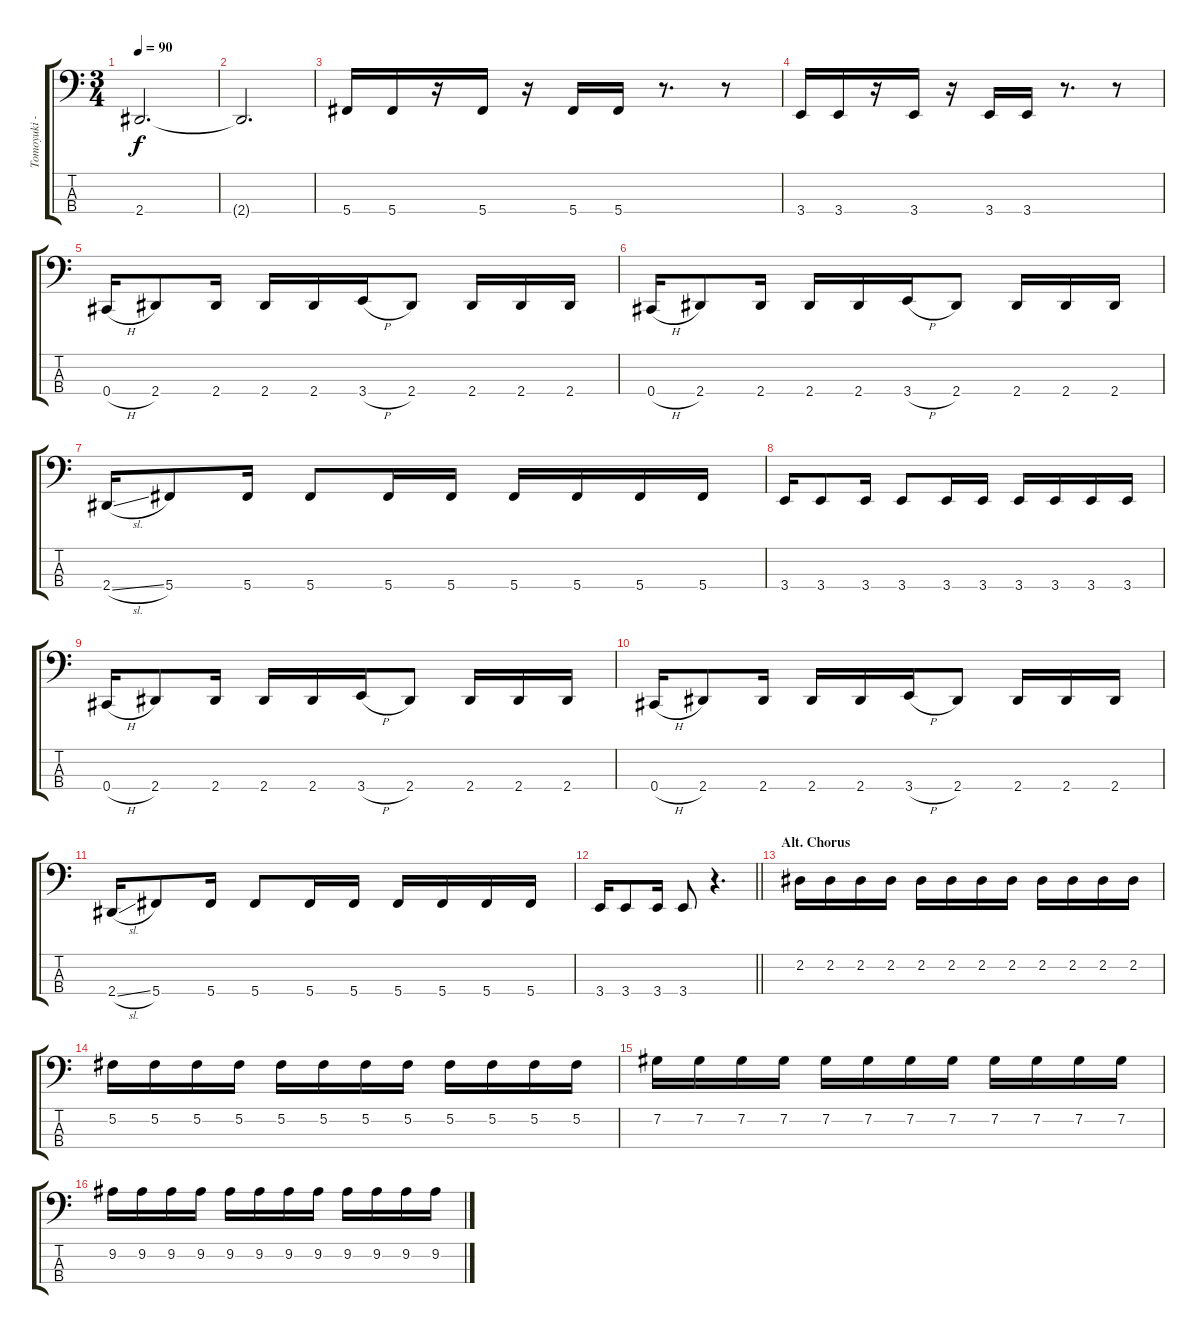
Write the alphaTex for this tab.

\track ("Tomoyuki - Bass" "Tomoyuki -") {instrument electricbasspick}
\staff {score tabs}
\tuning (Gb2 Db2 Ab1 Db1) {hide}
\ts (3 4)
\tempo 90
\clef f4
\ks c
2.4.2{d dy f} |
2.4{t}.2{d} |
5.4.16 5.4.16 r.16 5.4.16 r.16 5.4.16 5.4.16 r.8{d} r.8 |
3.4.16 3.4.16 r.16 3.4.16 r.16 3.4.16 3.4.16 r.8{d} r.8 |
0.4{h}.16 2.4.8 2.4.16 2.4.16 2.4.16 3.4{h}.16 2.4.8 2.4.16 2.4.16 2.4.16 |
0.4{h}.16 2.4.8 2.4.16 2.4.16 2.4.16 3.4{h}.16 2.4.8 2.4.16 2.4.16 2.4.16 |
2.4{sl}.16 5.4.8 5.4.16 5.4.8 5.4.16 5.4.16 5.4.16 5.4.16 5.4.16 5.4.16 |
3.4.16 3.4.8 3.4.16 3.4.8 3.4.16 3.4.16 3.4.16 3.4.16 3.4.16 3.4.16 |
0.4{h}.16 2.4.8 2.4.16 2.4.16 2.4.16 3.4{h}.16 2.4.8 2.4.16 2.4.16 2.4.16 |
0.4{h}.16 2.4.8 2.4.16 2.4.16 2.4.16 3.4{h}.16 2.4.8 2.4.16 2.4.16 2.4.16 |
2.4{sl}.16 5.4.8 5.4.16 5.4.8 5.4.16 5.4.16 5.4.16 5.4.16 5.4.16 5.4.16 |
\barLineRight lightlight
3.4.16 3.4.8 3.4.16 3.4.8 r.4{d} |
\section ("" "Alt. Chorus")
2.2.16 2.2.16 2.2.16 2.2.16 2.2.16 2.2.16 2.2.16 2.2.16 2.2.16 2.2.16 2.2.16 2.2.16 |
5.2.16 5.2.16 5.2.16 5.2.16 5.2.16 5.2.16 5.2.16 5.2.16 5.2.16 5.2.16 5.2.16 5.2.16 |
7.2.16 7.2.16 7.2.16 7.2.16 7.2.16 7.2.16 7.2.16 7.2.16 7.2.16 7.2.16 7.2.16 7.2.16 |
9.2.16 9.2.16 9.2.16 9.2.16 9.2.16 9.2.16 9.2.16 9.2.16 9.2.16 9.2.16 9.2.16 9.2.16
